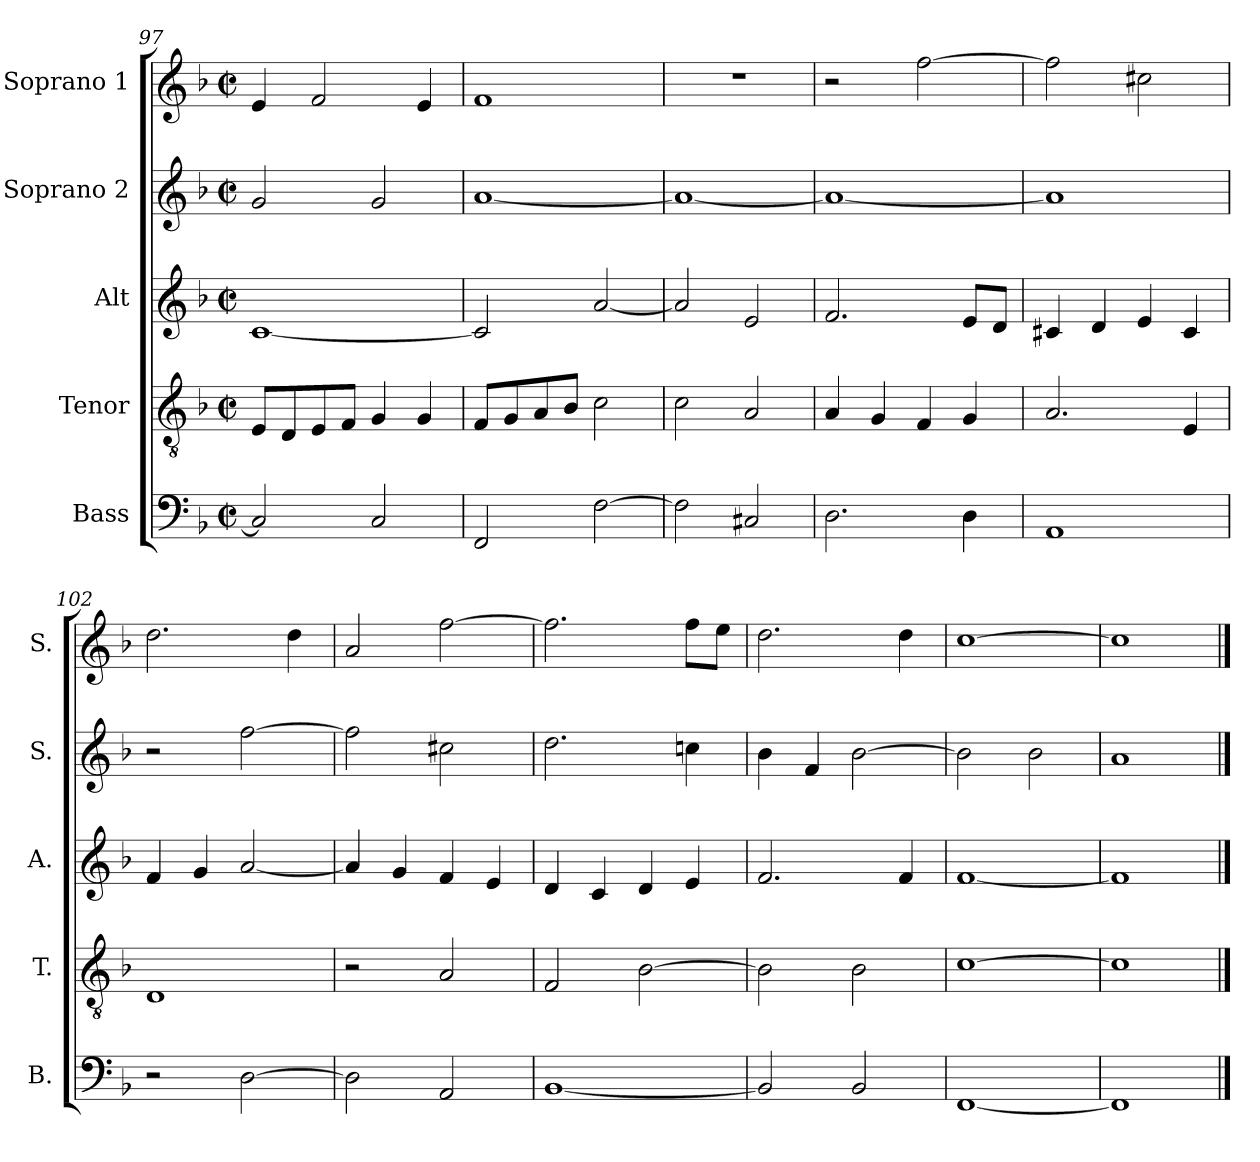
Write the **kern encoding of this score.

**kern	**kern	**kern	**kern	**kern
*part5	*part4	*part3	*part2	*part1
*staff5	*staff4	*staff3	*staff2	*staff1
*I"Bass	*I"Tenor	*I"Alt	*I"Soprano 2	*I"Soprano 1
*I'B.	*I'T.	*I'A.	*I'S.	*I'S.
*clefF4	*clefGv2	*clefG2	*clefG2	*clefG2
*	*ITrd7c12	*	*	*
*k[b-]	*k[b-]	*k[b-]	*k[b-]	*k[b-]
*F:	*F:	*F:	*F:	*F:
*M2/2	*M2/2	*M2/2	*M2/2	*M2/2
*met(c|)	*met(c|)	*met(c|)	*met(c|)	*met(c|)
=97	=97	=97	=97	=97
2Ci/]	8EEi/L	[<1ci	2gi/	4ei/
.	8DDi/	.	.	.
.	8EEi/	.	.	2fi/
.	8FFi/J	.	.	.
2Ci/	4GGi/	.	2gi/	.
.	4GGi/	.	.	4ei/
=98	=98	=98	=98	=98
2FFi/	8FFi/L	2ci/]	[<1ai	1fi
.	8GGi/	.	.	.
.	8AAi/	.	.	.
.	8BB-i/J	.	.	.
[>2Fi\	2Ci\	[<2ai/	.	.
=99	=99	=99	=99	=99
2Fi\]	2Ci\	2ai/]	1ai_<	1r
2C#Xi/	2AAi/	2ei/	.	.
!!LO:LB:g=z
=100	=100	=100	=100	=100
2.Di\	4AAi/	2.fi/	1ai_<	2r
.	4GGi/	.	.	.
.	4FFi/	.	.	[>2ffi\
4Di\	4GGi/	8ei/L	.	.
.	.	8di/J	.	.
=101	=101	=101	=101	=101
1AAi	2.AAi/	4c#Xi/	1ai]	2ffi\]
.	.	4di/	.	.
.	.	4ei/	.	2cc#Xi\
.	4EEi/	4c#i/	.	.
=102	=102	=102	=102	=102
2r	1DDi	4fi/	2r	2.ddi\
.	.	4gi/	.	.
[>2Di\	.	[<2ai/	[>2ffi\	.
.	.	.	.	4ddi\
=103	=103	=103	=103	=103
2Di\]	2r	4ai/]	2ffi\]	2ai/
.	.	4gi/	.	.
2AAi/	2AAi/	4fi/	2cc#Xi\	[>2ffi\
.	.	4ei/	.	.
=104	=104	=104	=104	=104
[<1BB-i	2FFi/	4di/	2.ddi\	2.ffi\]
.	.	4ci/	.	.
.	[>2BB-i\	4di/	.	.
.	.	4ei/	4ccni\	8ffi\L
.	.	.	.	8eei\J
=105	=105	=105	=105	=105
2BB-i/]	2BB-i\]	2.fi/	4b-i\	2.ddi\
.	.	.	4fi/	.
2BB-i/	2BB-i\	.	[>2b-i\	.
.	.	4fi/	.	4ddi\
=106	=106	=106	=106	=106
[<1FFi	[>1Ci	[<1fi	2b-i\]	[>1cci
.	.	.	2b-i\	.
=107	=107	=107	=107	=107
1FFi]	1Ci]	1fi]	1ai	1cci]
==	==	==	==	==
*-	*-	*-	*-	*-
